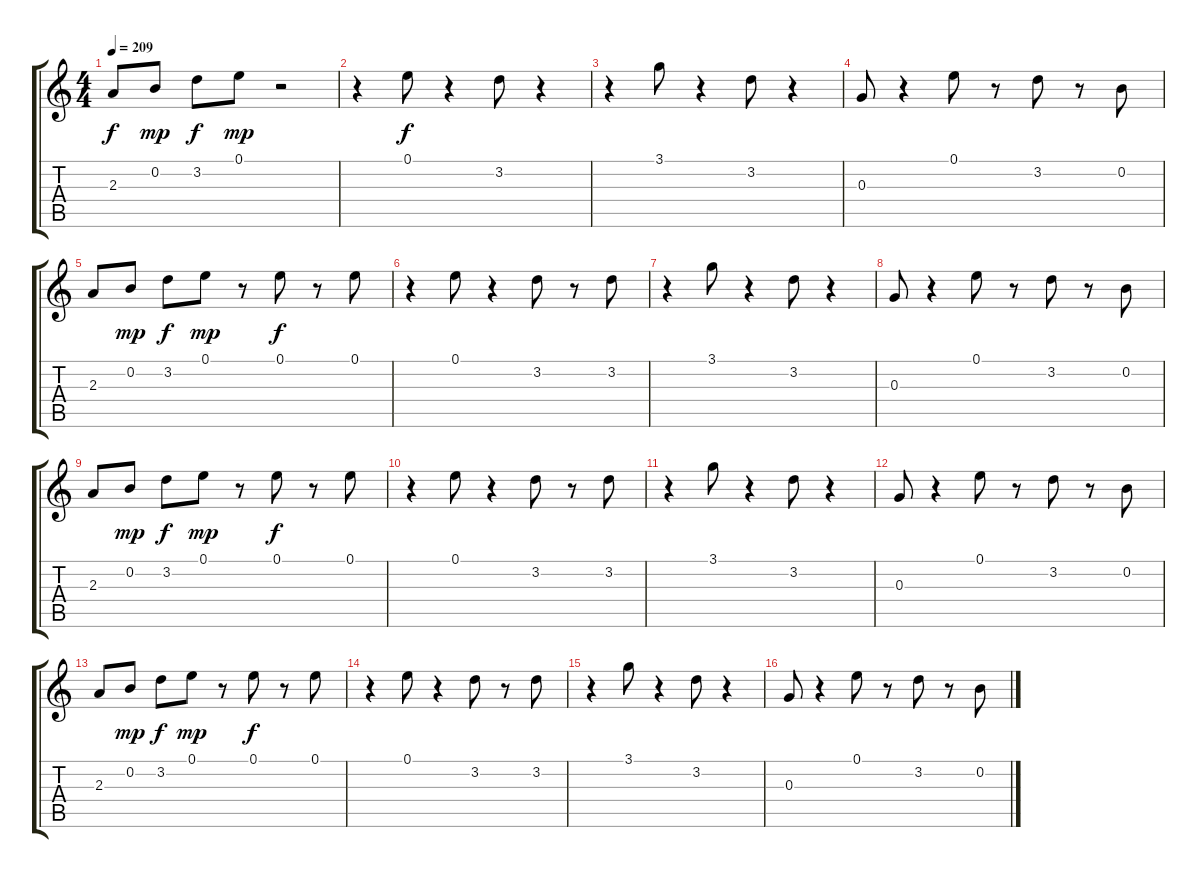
\track "" {instrument overdrivenguitar}
\staff {score tabs}
\tuning (E4 B3 G3 D3 A2 E2) {hide}
\ts (4 4)
\tempo 209
\clef g2
\ks c
2.3.8{dy f} 0.2.8{dy mp} 3.2.8{dy f} 0.1.8{dy mp} r.2 |
r.4 0.1.8{dy f} r.4 3.2.8 r.4 |
r.4 3.1.8 r.4 3.2.8 r.4 |
0.3.8 r.4 0.1.8 r.8 3.2.8 r.8 0.2.8 |
2.3.8 0.2.8{dy mp} 3.2.8{dy f} 0.1.8{dy mp} r.8 0.1.8{dy f} r.8 0.1.8 |
r.4 0.1.8 r.4 3.2.8 r.8 3.2.8 |
r.4 3.1.8 r.4 3.2.8 r.4 |
0.3.8 r.4 0.1.8 r.8 3.2.8 r.8 0.2.8 |
2.3.8 0.2.8{dy mp} 3.2.8{dy f} 0.1.8{dy mp} r.8 0.1.8{dy f} r.8 0.1.8 |
r.4 0.1.8 r.4 3.2.8 r.8 3.2.8 |
r.4 3.1.8 r.4 3.2.8 r.4 |
0.3.8 r.4 0.1.8 r.8 3.2.8 r.8 0.2.8 |
2.3.8 0.2.8{dy mp} 3.2.8{dy f} 0.1.8{dy mp} r.8 0.1.8{dy f} r.8 0.1.8 |
r.4 0.1.8 r.4 3.2.8 r.8 3.2.8 |
r.4 3.1.8 r.4 3.2.8 r.4 |
0.3.8 r.4 0.1.8 r.8 3.2.8 r.8 0.2.8
